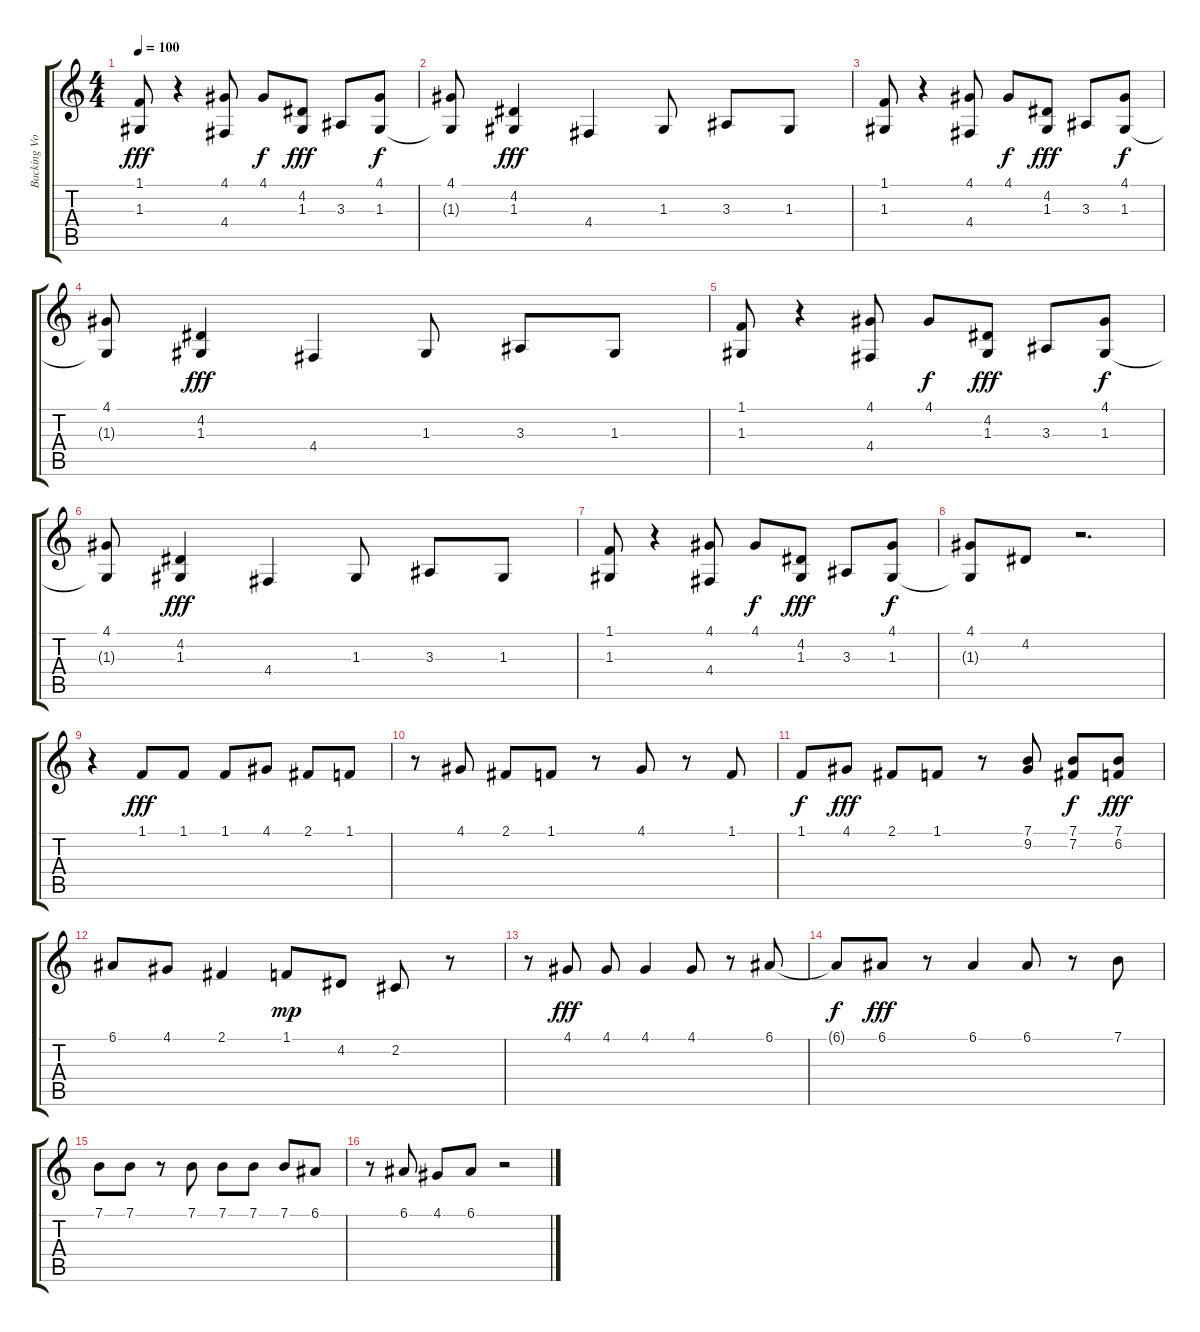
\track ("Backing Vocals" "Backing Vo") {instrument brightacousticpiano}
\staff {score tabs}
\tuning (E4 B3 G3 D3 A2 E2) {hide}
\ts (4 4)
\tempo 100
\clef g2
\ks c
(1.1 1.3).8{dy fff} r.4 (4.1 4.4).8 4.1.8{dy f} (4.2 1.3).8{dy fff} 3.3.8 (4.1 1.3).8{dy f} |
(4.1 1.3{t}).8 (4.2 1.3).4{dy fff} 4.4.4 1.3.8 3.3.8 1.3.8 |
(1.1 1.3).8 r.4 (4.1 4.4).8 4.1.8{dy f} (4.2 1.3).8{dy fff} 3.3.8 (4.1 1.3).8{dy f} |
(4.1 1.3{t}).8 (4.2 1.3).4{dy fff} 4.4.4 1.3.8 3.3.8 1.3.8 |
(1.1 1.3).8 r.4 (4.1 4.4).8 4.1.8{dy f} (4.2 1.3).8{dy fff} 3.3.8 (4.1 1.3).8{dy f} |
(4.1 1.3{t}).8 (4.2 1.3).4{dy fff} 4.4.4 1.3.8 3.3.8 1.3.8 |
(1.1 1.3).8 r.4 (4.1 4.4).8 4.1.8{dy f} (4.2 1.3).8{dy fff} 3.3.8 (4.1 1.3).8{dy f} |
(4.1 1.3{t}).8 4.2.8 r.2{d} |
r.4 1.1.8{dy fff} 1.1.8 1.1.8 4.1.8 2.1.8 1.1.8 |
r.8 4.1.8 2.1.8 1.1.8 r.8 4.1.8 r.8 1.1.8 |
1.1.8{dy f} 4.1.8{dy fff} 2.1.8 1.1.8 r.8 (7.1 9.2).8 (7.1 7.2).8{dy f} (7.1 6.2).8{dy fff} |
6.1.8 4.1.8 2.1.4 1.1.8{dy mp} 4.2.8 2.2.8 r.8 |
r.8 4.1.8{dy fff} 4.1.8 4.1.4 4.1.8 r.8 6.1.8 |
6.1{t}.8{dy f} 6.1.8{dy fff} r.8 6.1.4 6.1.8 r.8 7.1.8 |
7.1.8 7.1.8 r.8 7.1.8 7.1.8 7.1.8 7.1.8 6.1.8 |
r.8 6.1.8 4.1.8 6.1.8 r.2
